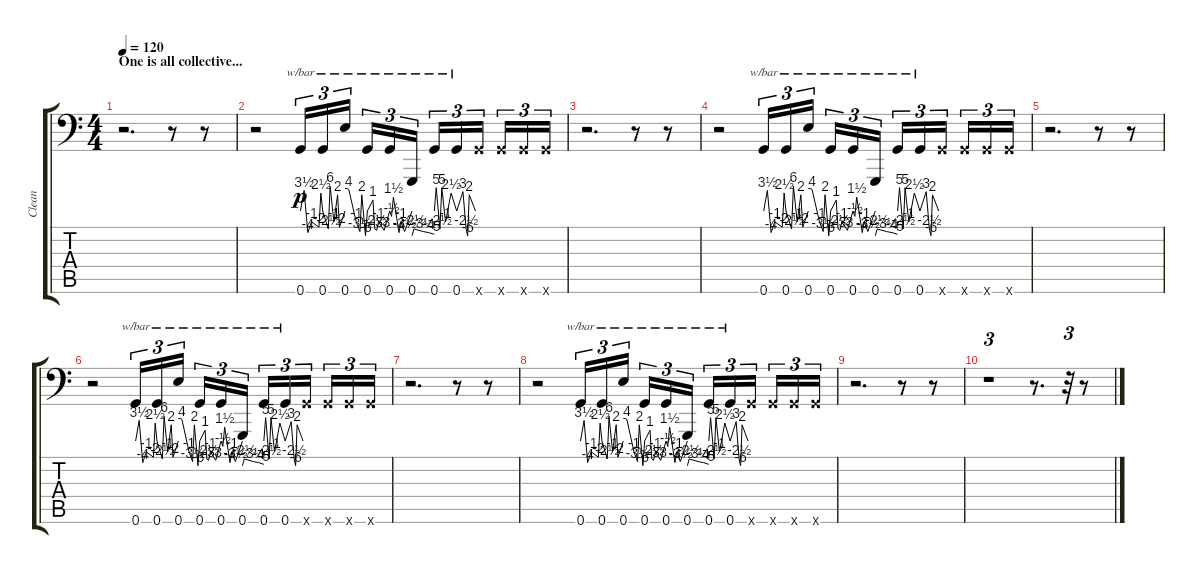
\track ("Clean" "Clean") {instrument acousticguitarsteel}
\staff {score tabs}
\tuning (B3 G3 C3 G2 C3 G1) {hide}
\ts (4 4)
\section ("" "One is all collective...")
\tempo 120
\clef f4
\ks c
r.2{d dy pp} r.8 r.8 |
r.2 0.6.16{tu (3 2) tbe (custom default 0 0 10 14 20 -16 30 -4 50 -8 55 10 60 0) dy p} 0.6.16{tu (3 2) tbe (custom default 0 0 15 -10 20 24 30 -4 40 8 45 -8 60 0)} 0.6.16{tu (3 2) tbe (custom default 0 18 5 18 10 16 30 -4 40 -14 45 8 55 -24 60 0) beam splitsecondary} 0.6.16{tu (3 2) tbe (custom default 0 0 15 4 20 -10 25 -12 30 -4 45 -12 60 0)} 0.6.16{tu (3 2) tbe (custom default 0 0 5 -2 10 6 25 -16 30 -4 40 -14 60 0)} 0.6.16{tu (3 2) tbe (custom default 0 -24 5 -10 30 -14 45 -16 60 -20)} 0.6.16{tu (3 2) tbe (custom default 0 0 5 20 15 -10 20 20 30 -4 45 10 60 0)} 0.6.16{tu (3 2) tbe (custom default 0 0 20 12 30 -10 35 -24 40 8 60 0)} 0.6{x}.16{tu (3 2) beam splitsecondary} 0.6{x}.16{tu (3 2)} 0.6{x}.16{tu (3 2)} 0.6{x}.16{tu (3 2)} |
r.2{d} r.8 r.8 |
r.2 0.6.16{tu (3 2) tbe (custom default 0 0 10 14 20 -16 30 -4 50 -8 55 10 60 0)} 0.6.16{tu (3 2) tbe (custom default 0 0 15 -10 20 24 30 -4 40 8 45 -8 60 0)} 0.6.16{tu (3 2) tbe (custom default 0 18 5 18 10 16 30 -4 40 -14 45 8 55 -24 60 0) beam splitsecondary} 0.6.16{tu (3 2) tbe (custom default 0 0 15 4 20 -10 25 -12 30 -4 45 -12 60 0)} 0.6.16{tu (3 2) tbe (custom default 0 0 5 -2 10 6 25 -16 30 -4 40 -14 60 0)} 0.6.16{tu (3 2) tbe (custom default 0 -24 5 -10 30 -14 45 -16 60 -20)} 0.6.16{tu (3 2) tbe (custom default 0 0 5 20 15 -10 20 20 30 -4 45 10 60 0)} 0.6.16{tu (3 2) tbe (custom default 0 0 20 12 30 -10 35 -24 40 8 60 0)} 0.6{x}.16{tu (3 2) beam splitsecondary} 0.6{x}.16{tu (3 2)} 0.6{x}.16{tu (3 2)} 0.6{x}.16{tu (3 2)} |
r.2{d} r.8 r.8 |
r.2 0.6.16{tu (3 2) tbe (custom default 0 0 10 14 20 -16 30 -4 50 -8 55 10 60 0)} 0.6.16{tu (3 2) tbe (custom default 0 0 15 -10 20 24 30 -4 40 8 45 -8 60 0)} 0.6.16{tu (3 2) tbe (custom default 0 18 5 18 10 16 30 -4 40 -14 45 8 55 -24 60 0) beam splitsecondary} 0.6.16{tu (3 2) tbe (custom default 0 0 15 4 20 -10 25 -12 30 -4 45 -12 60 0)} 0.6.16{tu (3 2) tbe (custom default 0 0 5 -2 10 6 25 -16 30 -4 40 -14 60 0)} 0.6.16{tu (3 2) tbe (custom default 0 -24 5 -10 30 -14 45 -16 60 -20)} 0.6.16{tu (3 2) tbe (custom default 0 0 5 20 15 -10 20 20 30 -4 45 10 60 0)} 0.6.16{tu (3 2) tbe (custom default 0 0 20 12 30 -10 35 -24 40 8 60 0)} 0.6{x}.16{tu (3 2) beam splitsecondary} 0.6{x}.16{tu (3 2)} 0.6{x}.16{tu (3 2)} 0.6{x}.16{tu (3 2)} |
r.2{d} r.8 r.8 |
r.2 0.6.16{tu (3 2) tbe (custom default 0 0 10 14 20 -16 30 -4 50 -8 55 10 60 0)} 0.6.16{tu (3 2) tbe (custom default 0 0 15 -10 20 24 30 -4 40 8 45 -8 60 0)} 0.6.16{tu (3 2) tbe (custom default 0 18 5 18 10 16 30 -4 40 -14 45 8 55 -24 60 0) beam splitsecondary} 0.6.16{tu (3 2) tbe (custom default 0 0 15 4 20 -10 25 -12 30 -4 45 -12 60 0)} 0.6.16{tu (3 2) tbe (custom default 0 0 5 -2 10 6 25 -16 30 -4 40 -14 60 0)} 0.6.16{tu (3 2) tbe (custom default 0 -24 5 -10 30 -14 45 -16 60 -20)} 0.6.16{tu (3 2) tbe (custom default 0 0 5 20 15 -10 20 20 30 -4 45 10 60 0)} 0.6.16{tu (3 2) tbe (custom default 0 0 20 12 30 -10 35 -24 40 8 60 0)} 0.6{x}.16{tu (3 2) beam splitsecondary} 0.6{x}.16{tu (3 2)} 0.6{x}.16{tu (3 2)} 0.6{x}.16{tu (3 2)} |
r.2{d} r.8 r.8 |
r.1{tu (3 2)} r.8{d} r.32{tu (3 2)} r.8
